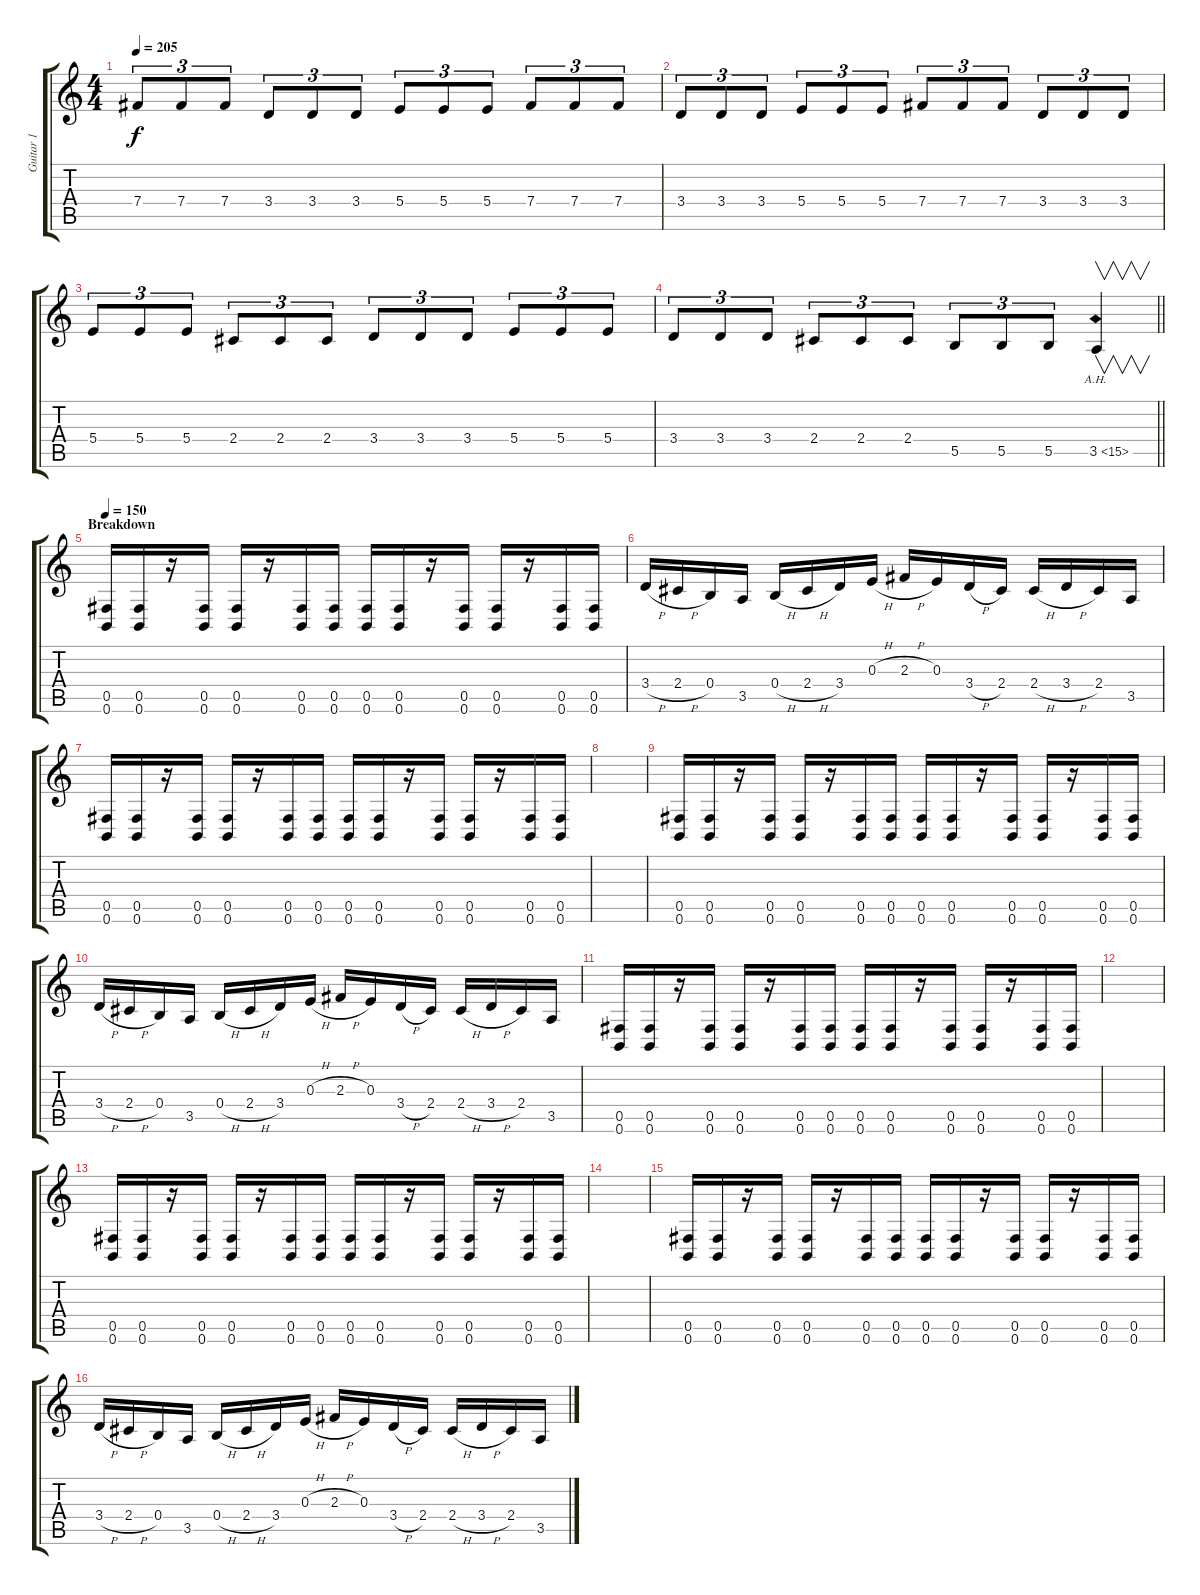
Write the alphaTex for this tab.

\track ("Guitar 1" "Guitar 1") {instrument distortionguitar}
\staff {score tabs}
\tuning (Db4 Ab3 E3 B2 Gb2 B1) {hide}
\ts (4 4)
\tempo 205
\clef g2
\ks c
7.4.8{tu (3 2) dy f} 7.4.8{tu (3 2)} 7.4.8{tu (3 2)} 3.4.8{tu (3 2)} 3.4.8{tu (3 2)} 3.4.8{tu (3 2)} 5.4.8{tu (3 2)} 5.4.8{tu (3 2)} 5.4.8{tu (3 2)} 7.4.8{tu (3 2)} 7.4.8{tu (3 2)} 7.4.8{tu (3 2)} |
3.4.8{tu (3 2)} 3.4.8{tu (3 2)} 3.4.8{tu (3 2)} 5.4.8{tu (3 2)} 5.4.8{tu (3 2)} 5.4.8{tu (3 2)} 7.4.8{tu (3 2)} 7.4.8{tu (3 2)} 7.4.8{tu (3 2)} 3.4.8{tu (3 2)} 3.4.8{tu (3 2)} 3.4.8{tu (3 2)} |
5.4.8{tu (3 2)} 5.4.8{tu (3 2)} 5.4.8{tu (3 2)} 2.4.8{tu (3 2)} 2.4.8{tu (3 2)} 2.4.8{tu (3 2)} 3.4.8{tu (3 2)} 3.4.8{tu (3 2)} 3.4.8{tu (3 2)} 5.4.8{tu (3 2)} 5.4.8{tu (3 2)} 5.4.8{tu (3 2)} |
\barLineRight lightlight
3.4.8{tu (3 2)} 3.4.8{tu (3 2)} 3.4.8{tu (3 2)} 2.4.8{tu (3 2)} 2.4.8{tu (3 2)} 2.4.8{tu (3 2)} 5.5.8{tu (3 2)} 5.5.8{tu (3 2)} 5.5.8{tu (3 2)} 3.5{ah 12}.4{v instrument guitarharmonics} |
\section ("" "Breakdown")
\tempo 160
\tempo 150
(0.5 0.6).16{instrument distortionguitar} (0.5 0.6).16 r.16 (0.5 0.6).16 (0.5 0.6).16 r.16 (0.5 0.6).16 (0.5 0.6).16 (0.5 0.6).16 (0.5 0.6).16 r.16 (0.5 0.6).16 (0.5 0.6).16 r.16 (0.5 0.6).16 (0.5 0.6).16 |
3.4{h}.16 2.4{h}.16 0.4.16 3.5.16 0.4{h}.16 2.4{h}.16 3.4.16 0.3{h}.16 2.3{h}.16 0.3.16 3.4{h}.16 2.4.16 2.4{h}.16 3.4{h}.16 2.4.16 3.5.16 |
(0.5 0.6).16 (0.5 0.6).16 r.16 (0.5 0.6).16 (0.5 0.6).16 r.16 (0.5 0.6).16 (0.5 0.6).16 (0.5 0.6).16 (0.5 0.6).16 r.16 (0.5 0.6).16 (0.5 0.6).16 r.16 (0.5 0.6).16 (0.5 0.6).16 |
|
(0.5 0.6).16 (0.5 0.6).16 r.16 (0.5 0.6).16 (0.5 0.6).16 r.16 (0.5 0.6).16 (0.5 0.6).16 (0.5 0.6).16 (0.5 0.6).16 r.16 (0.5 0.6).16 (0.5 0.6).16 r.16 (0.5 0.6).16 (0.5 0.6).16 |
3.4{h}.16 2.4{h}.16 0.4.16 3.5.16 0.4{h}.16 2.4{h}.16 3.4.16 0.3{h}.16 2.3{h}.16 0.3.16 3.4{h}.16 2.4.16 2.4{h}.16 3.4{h}.16 2.4.16 3.5.16 |
(0.5 0.6).16 (0.5 0.6).16 r.16 (0.5 0.6).16 (0.5 0.6).16 r.16 (0.5 0.6).16 (0.5 0.6).16 (0.5 0.6).16 (0.5 0.6).16 r.16 (0.5 0.6).16 (0.5 0.6).16 r.16 (0.5 0.6).16 (0.5 0.6).16 |
|
(0.5 0.6).16 (0.5 0.6).16 r.16 (0.5 0.6).16 (0.5 0.6).16 r.16 (0.5 0.6).16 (0.5 0.6).16 (0.5 0.6).16 (0.5 0.6).16 r.16 (0.5 0.6).16 (0.5 0.6).16 r.16 (0.5 0.6).16 (0.5 0.6).16 |
|
(0.5 0.6).16 (0.5 0.6).16 r.16 (0.5 0.6).16 (0.5 0.6).16 r.16 (0.5 0.6).16 (0.5 0.6).16 (0.5 0.6).16 (0.5 0.6).16 r.16 (0.5 0.6).16 (0.5 0.6).16 r.16 (0.5 0.6).16 (0.5 0.6).16 |
3.4{h}.16 2.4{h}.16 0.4.16 3.5.16 0.4{h}.16 2.4{h}.16 3.4.16 0.3{h}.16 2.3{h}.16 0.3.16 3.4{h}.16 2.4.16 2.4{h}.16 3.4{h}.16 2.4.16 3.5.16
